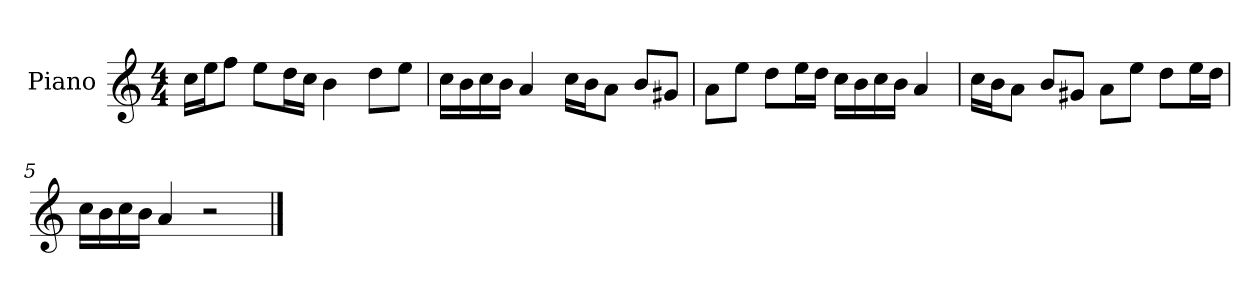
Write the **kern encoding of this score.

**kern
*part1
*staff1
*I"Piano
*I'P-no
*clefG2
*k[]
*M4/4
*MM90
=1
16cc\LL
16ee\J
8ff\J
8ee\L
16dd\L
16cc\JJ
4b\
8dd\L
8ee\J
=2
16cc\LL
16b\
16cc\
16b\JJ
4a/
16cc\LL
16b\J
8a\J
8b/L
8g#X/J
=3
8a\L
8ee\J
8dd\L
16ee\L
16dd\JJ
16cc\LL
16b\
16cc\
16b\JJ
4a/
=4
16cc\LL
16b\J
8a\J
8b/L
8g#X/J
8a\L
8ee\J
8dd\L
16ee\L
16dd\JJ
!!LO:LB:g=z
=5
16cc\LL
16b\
16cc\
16b\JJ
4a/
2r
==
*-
